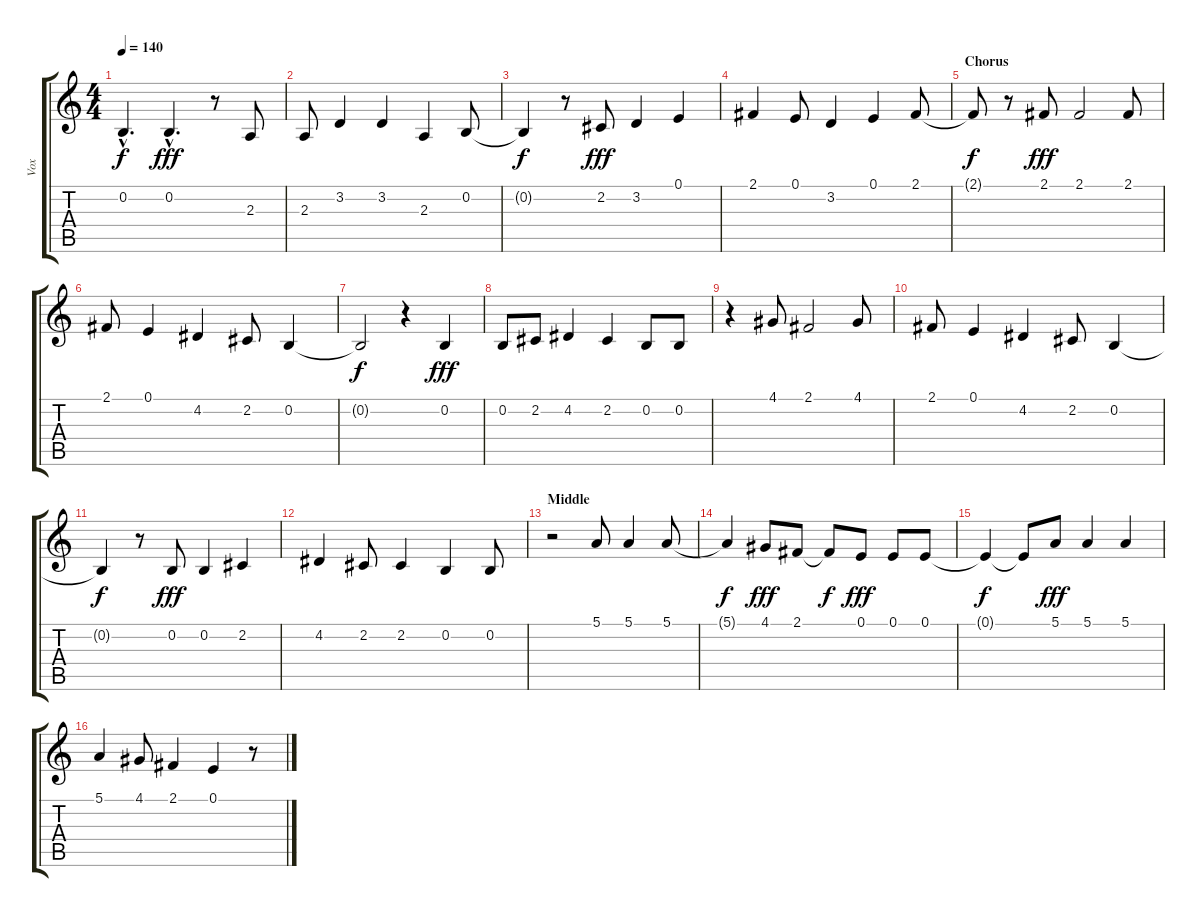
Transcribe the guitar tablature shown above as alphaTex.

\track ("Vox" "Vox") {instrument bassoon}
\staff {score tabs}
\tuning (E4 B3 G3 D3 A2 E2) {hide}
\ts (4 4)
\tempo 140
\clef g2
\ks c
0.2{hac t}.4{d dy f} 0.2{hac}.4{d dy fff} r.8 2.3.8 |
2.3.8 3.2.4 3.2.4 2.3.4 0.2.8 |
0.2{t}.4{dy f} r.8 2.2.8{dy fff} 3.2.4 0.1.4 |
2.1.4 0.1.8 3.2.4 0.1.4 2.1.8 |
\section ("" "Chorus")
2.1{t}.8{dy f} r.8 2.1.8{dy fff} 2.1.2 2.1.8 |
2.1.8 0.1.4 4.2.4 2.2.8 0.2.4 |
0.2{t}.2{dy f} r.4 0.2.4{dy fff} |
0.2.8 2.2.8 4.2.4 2.2.4 0.2.8 0.2.8 |
r.4 4.1.8 2.1.2 4.1.8 |
2.1.8 0.1.4 4.2.4 2.2.8 0.2.4 |
0.2{t}.4{dy f} r.8 0.2.8{dy fff} 0.2.4 2.2.4 |
4.2.4 2.2.8 2.2.4 0.2.4 0.2.8 |
\section ("" "Middle")
r.2 5.1.8 5.1.4 5.1.8 |
5.1{t}.4{dy f} 4.1.8{dy fff} 2.1.8 2.1{t}.8{dy f} 0.1.8{dy fff} 0.1.8 0.1.8 |
0.1{t}.4{dy f} 0.1{t}.8 5.1.8{dy fff} 5.1.4 5.1.4 |
5.1.4 4.1.8 2.1.4 0.1.4 r.8
